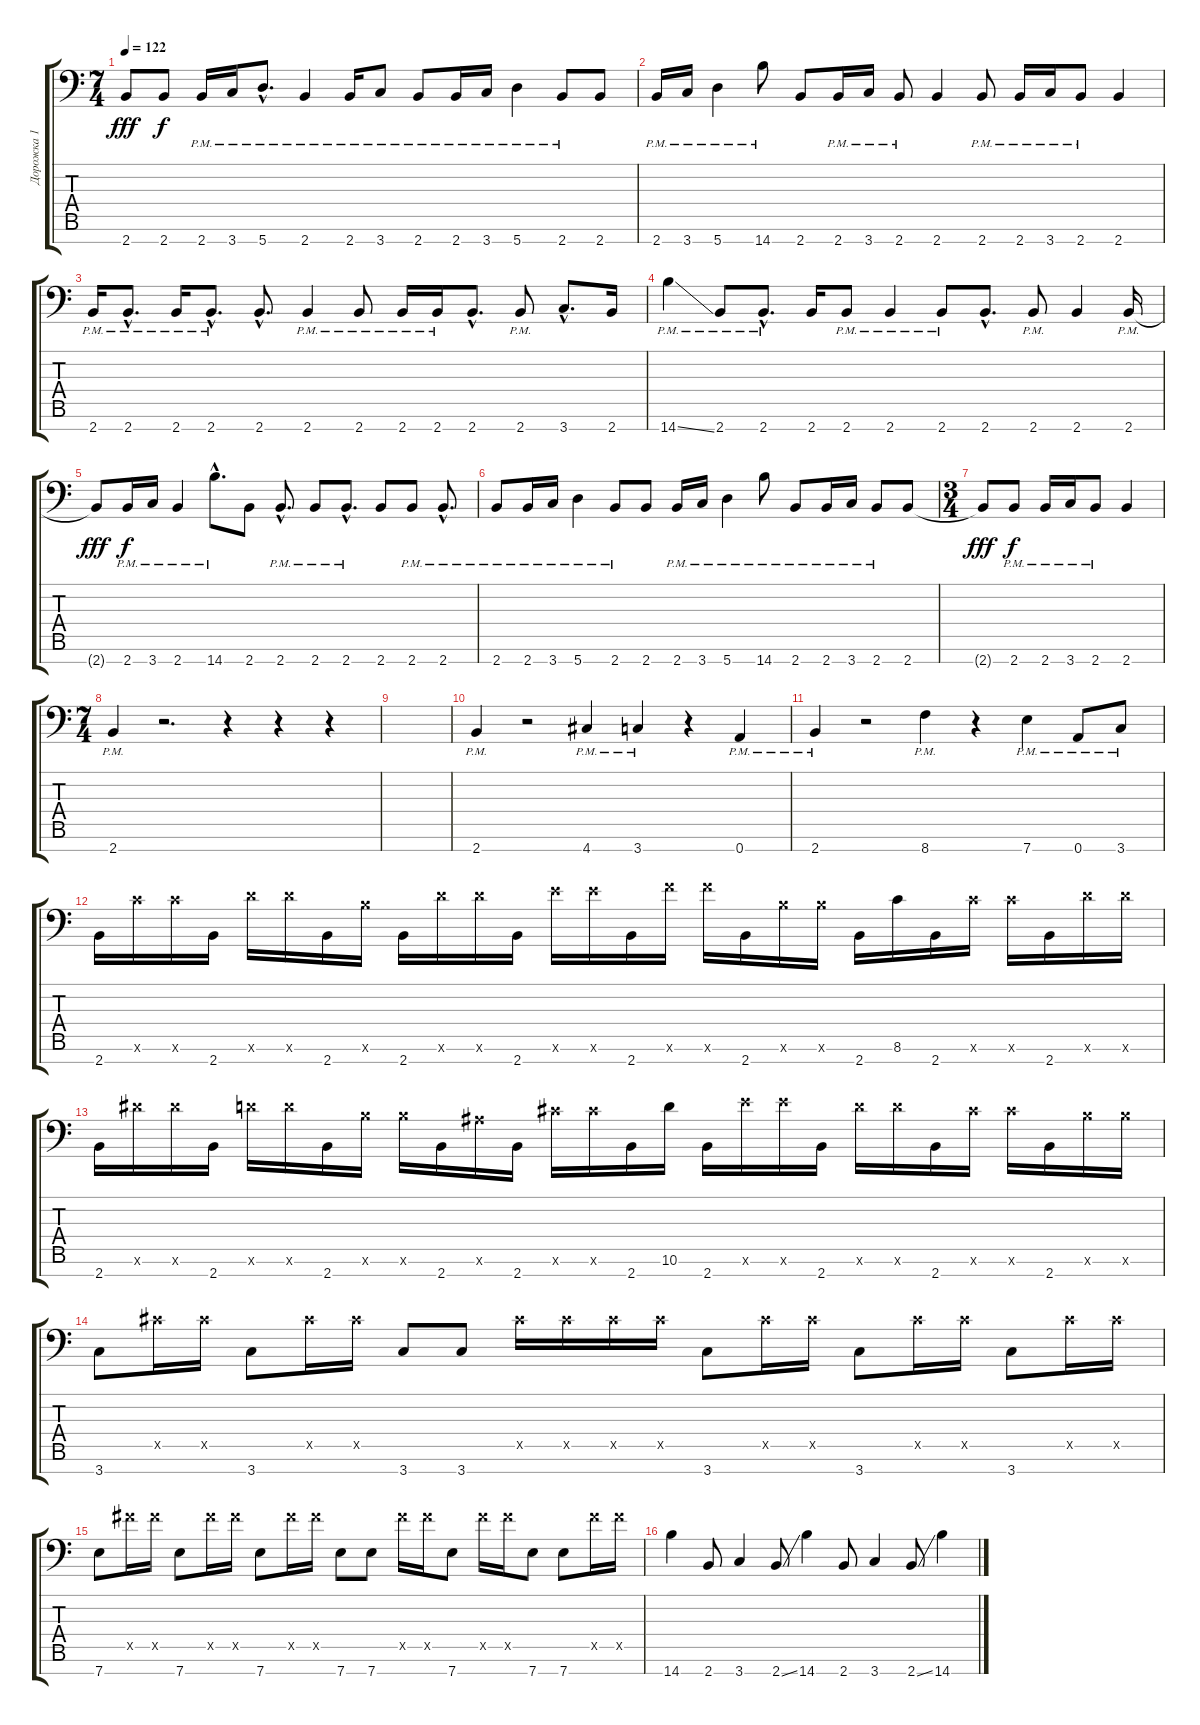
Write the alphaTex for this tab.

\track ("Дорожка 1" "Дорожка 1") {instrument distortionguitar}
\staff {score tabs}
\tuning (E4 B3 G3 D3 A2 E2 A1) {hide}
\ts (7 4)
\tempo 122
\clef f4
\ks c
2.7{t}.8{dy fff} 2.7.8{dy f} 2.7{pm}.16 3.7{pm}.16 5.7{hac pm}.8{d} 2.7{pm}.4 2.7{pm}.16 3.7{pm}.8 2.7{pm}.8 2.7{pm}.16 3.7{pm}.16 5.7{pm}.4 2.7{pm}.8 2.7.8 |
2.7{pm}.16 3.7{pm}.16 5.7{pm}.4 14.7{pm}.8 2.7.8 2.7{pm}.16 3.7{pm}.16 2.7{pm}.8 2.7.4 2.7{pm}.8 2.7{pm}.16 3.7{pm}.16 2.7{pm}.8 2.7.4 |
2.7{pm}.16 2.7{hac pm}.8{d} 2.7{pm}.16 2.7{hac pm}.8{d} 2.7{hac}.8{d} 2.7{pm}.4 2.7{pm}.8 2.7{pm}.16 2.7{pm}.16 2.7{hac}.8{d} 2.7{pm}.8 3.7{hac}.8{d} 2.7.16 |
14.7{ss pm}.4 2.7{pm}.8 2.7{hac pm}.8{d} 2.7.16 2.7{pm}.8 2.7{pm}.4 2.7{pm}.8 2.7{hac}.8{d} 2.7{pm}.8 2.7.4 2.7{pm}.16 |
2.7{t}.8{dy fff} 2.7{pm}.16{dy f} 3.7{pm}.16 2.7{pm}.4 14.7{hac pm}.8{d} 2.7.8 2.7{hac pm}.8{d} 2.7{pm}.8 2.7{hac pm}.8{d} 2.7.8 2.7{pm}.8 2.7{hac pm}.8{d} |
2.7{pm}.8 2.7{pm}.16 3.7{pm}.16 5.7{pm}.4 2.7{pm}.8 2.7.8 2.7{pm}.16 3.7{pm}.16 5.7{pm}.4 14.7{pm}.8 2.7{pm}.8 2.7{pm}.16 3.7{pm}.16 2.7{pm}.8 2.7.8 |
\ts (3 4)
2.7{t}.8{dy fff} 2.7{pm}.8{dy f} 2.7{pm}.16 3.7{pm}.16 2.7{pm}.8 2.7.4 |
\ts (7 4)
2.7{pm}.4 r.2{d} r.4 r.4 r.4 |
|
2.7{pm}.4 r.2 4.7{pm}.4 3.7{pm}.4 r.4 0.7{pm}.4 |
2.7{pm}.4 r.2 8.7{pm}.4 r.4 7.7{pm}.4 0.7{pm}.8 3.7{pm}.8 |
2.7.16 8.6{x}.16 8.6{x}.16 2.7.16 10.6{x}.16 10.6{x}.16 2.7.16 7.6{x}.16 2.7.16 10.6{x}.16 10.6{x}.16 2.7.16 12.6{x}.16 12.6{x}.16 2.7.16 13.6{x}.16 13.6{x}.16 2.7.16 7.6{x}.16 7.6{x}.16 2.7.16 8.6.16 2.7.16 8.6{x}.16 8.6{x}.16 2.7.16 10.6{x}.16 10.6{x}.16 |
2.7.16 11.6{x}.16 11.6{x}.16 2.7.16 10.6{x}.16 10.6{x}.16 2.7.16 7.6{x}.16 7.6{x}.16 2.7.16 6.6{x}.16 2.7.16 9.6{x}.16 9.6{x}.16 2.7.16 10.6.16 2.7.16 12.6{x}.16 12.6{x}.16 2.7.16 10.6{x}.16 10.6{x}.16 2.7.16 9.6{x}.16 9.6{x}.16 2.7.16 7.6{x}.16 7.6{x}.16 |
3.7.8 4.5{x}.16 4.5{x}.16 3.7.8 4.5{x}.16 4.5{x}.16 3.7.8 3.7.8 4.5{x}.16 4.5{x}.16 4.5{x}.16 4.5{x}.16 3.7.8 4.5{x}.16 4.5{x}.16 3.7.8 4.5{x}.16 4.5{x}.16 3.7.8 4.5{x}.16 4.5{x}.16 |
7.7.8 9.5{x}.16 9.5{x}.16 7.7.8 9.5{x}.16 9.5{x}.16 7.7.8 9.5{x}.16 9.5{x}.16 7.7.8 7.7.8 9.5{x}.16 9.5{x}.16 7.7.8 9.5{x}.16 9.5{x}.16 7.7.8 7.7.8 9.5{x}.16 9.5{x}.16 |
14.7.4 2.7.8 3.7.4 2.7{ss}.8 14.7.4 2.7.8 3.7.4 2.7{ss}.8 14.7.4
